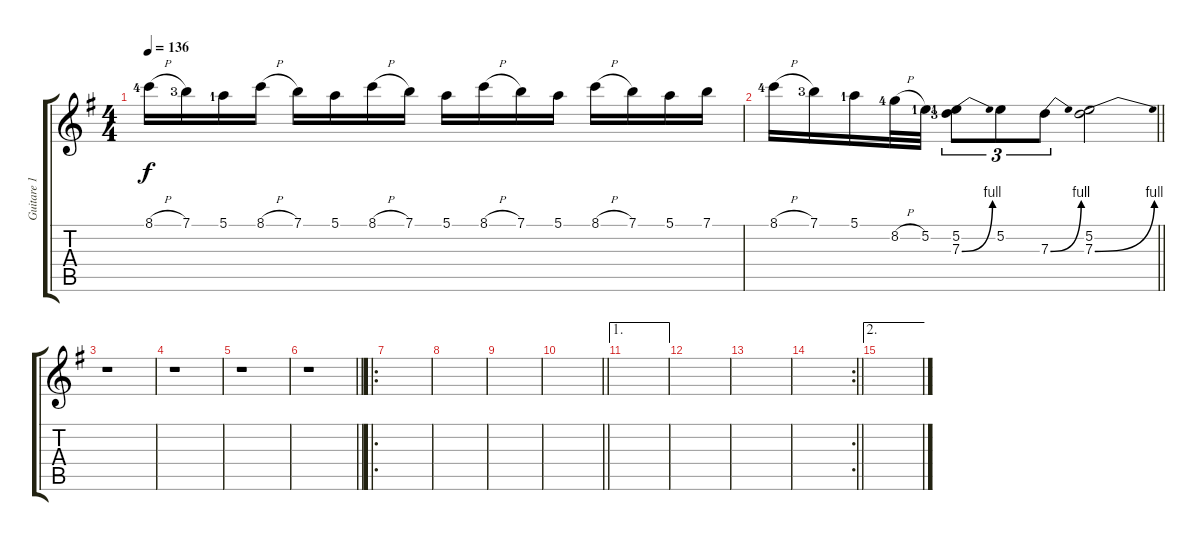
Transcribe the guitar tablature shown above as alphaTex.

\track ("Guitare 1" "Guitare 1") {instrument distortionguitar}
\staff {score tabs}
\tuning (E4 B3 G3 D3 A2 E2) {hide}
\ts (4 4)
\tempo 136
\clef g2
\ks g
8.1{h lf 5}.16{dy f} 7.1{lf 4}.16 5.1{lf 2}.16 8.1{h}.16 7.1.16 5.1.16 8.1{h}.16 7.1.16 5.1.16 8.1{h}.16 7.1.16 5.1.16 8.1{h}.16 7.1.16 5.1.16 7.1.16 |
\barLineRight lightlight
8.1{h lf 5}.16 7.1{lf 4}.16 5.1{lf 2}.16 8.2{h lf 5}.32 5.2{lf 2}.32 (5.2{lf 2} 7.3{be (bend 0 0 60 4) lf 4}).8{tu (3 2)} 5.2.8{tu (3 2)} 7.3{be (bend 0 0 60 4)}.8{tu (3 2)} (5.2 7.3{be (bend 0 0 60 4)}).2 |
r.1 |
r.1 |
r.1 |
\barLineRight lightlight
r.1 |
\ro
|
|
|
\barLineRight lightlight
|
\ae 1
|
|
|
\rc 2
\barLineRight lightlight
|
\ae 2
